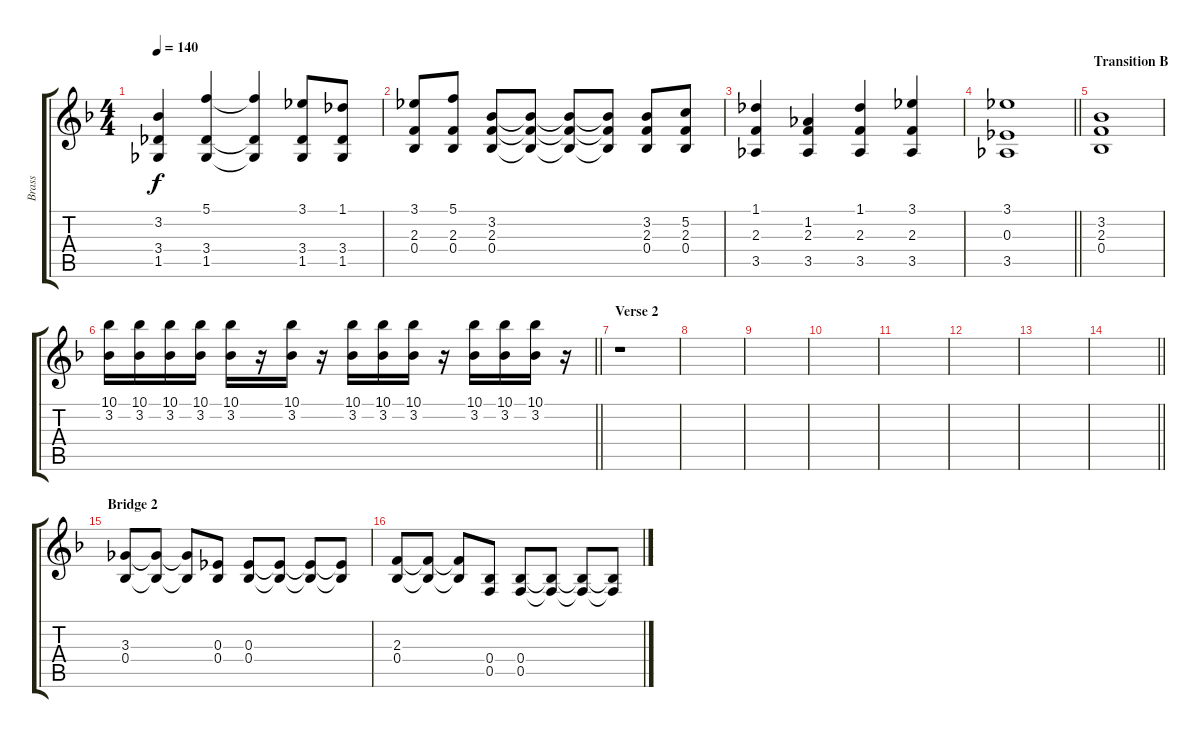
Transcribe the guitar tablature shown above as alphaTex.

\track ("Brass" "Brass") {instrument brasssection}
\staff {score tabs}
\tuning (C5 G4 Eb4 Bb3 F3 C3) {hide}
\ts (4 4)
\tempo 140
\clef g2
\ks dminor
(3.2 3.4 1.5).4{dy f} (5.1 3.4 1.5).4 (5.1{t} 3.4{t} 1.5{t}).4 (3.1 3.4 1.5).8 (1.1 3.4 1.5).8 |
(3.1 2.3 0.4).8 (5.1 2.3 0.4).8 (3.2 2.3 0.4).8 (3.2{t} 2.3{t} 0.4{t}).8 (3.2{t} 2.3{t} 0.4{t}).8 (3.2{t} 2.3{t} 0.4{t}).8 (3.2 2.3 0.4).8 (5.2 2.3 0.4).8 |
(1.1 2.3 3.5).4 (1.2 2.3 3.5).4 (1.1 2.3 3.5).4 (3.1 2.3 3.5).4 |
\barLineRight lightlight
(3.1 0.3 3.5).1 |
\section ("" "Transition B")
(3.2 2.3 0.4).1 |
\barLineRight lightlight
(10.1 3.2).16 (10.1 3.2).16 (10.1 3.2).16 (10.1 3.2).16 (10.1 3.2).16 r.16 (10.1 3.2).16 r.16 (10.1 3.2).16 (10.1 3.2).16 (10.1 3.2).16 r.16 (10.1 3.2).16 (10.1 3.2).16 (10.1 3.2).16 r.16 |
\section ("" "Verse 2")
r.1 |
|
|
|
|
|
|
\barLineRight lightlight
|
\section ("" "Bridge 2")
(3.3 0.4).8 (3.3{t} 0.4{t}).8 (3.3{t} 0.4{t}).8 (0.3 0.4).8 (0.3 0.4).8 (0.3{t} 0.4{t}).8 (0.3{t} 0.4{t}).8 (0.3{t} 0.4{t}).8 |
(2.3 0.4).8 (2.3{t} 0.4{t}).8 (2.3{t} 0.4{t}).8 (0.4 0.5).8 (0.4 0.5).8 (0.4{t} 0.5{t}).8 (0.4{t} 0.5{t}).8 (0.4{t} 0.5{t}).8
